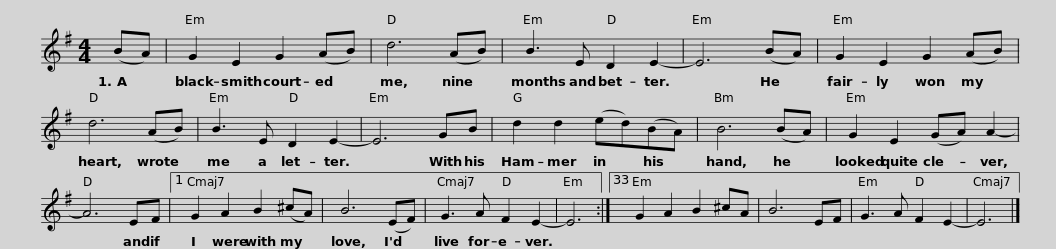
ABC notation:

X:1
L:1/8
M:4/4
I:linebreak $
K:Emin
V:1 treble
V:1
 (BA) | G2 E2 G2 (AB) | d6 (AB) | B3 E D2 E2- | E6 (BA) | %5
 G2 E2 G2 (AB) |$ d6 (AB) | B3 E D2 E2- | E6 GB | d2 d2 (ed)(BA) | %10
 B6 (BA) | G2 E2 (GA) A2- |$ A6 EF |1 G2 A2 B2 (^cA) | B6 (EF) | %15
 G3 A F2 E2- | E6 :|33 G2 A2 B2 ^cA | B6 EF | G3 A F2 E2- |$ %20
 E6 |] %21
